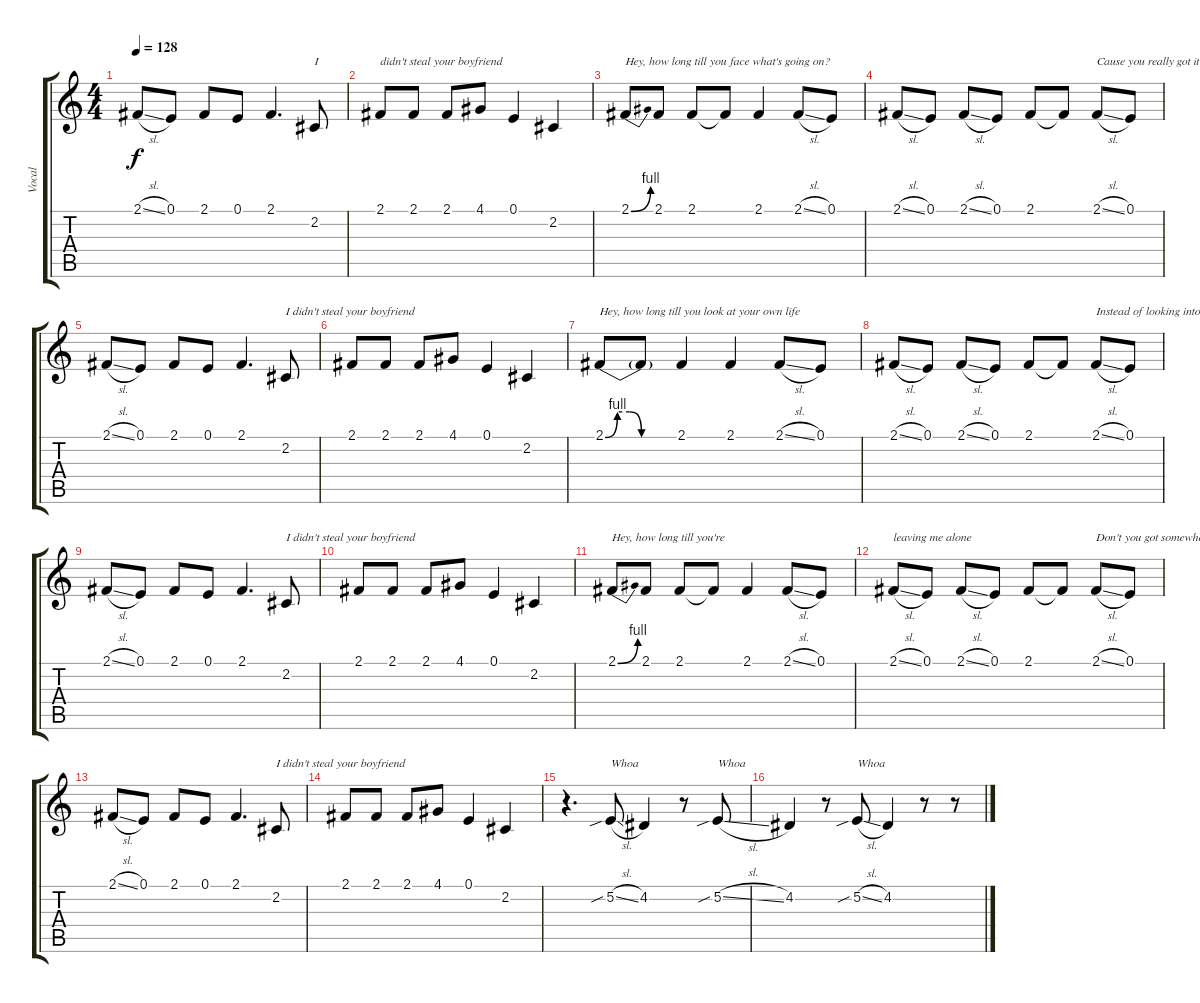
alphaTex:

\track ("Vocal" "Vocal") {instrument harmonica}
\staff {score tabs}
\tuning (E4 B3 G3 D3 A2 E2) {hide}
\ts (4 4)
\tempo 128
\clef g2
\ks c
2.1{sl}.8{dy f} 0.1.8 2.1.8 0.1.8 2.1.4{d} 2.2.8{txt "I"} |
2.1.8{txt "didn't steal your boyfriend"} 2.1.8 2.1.8 4.1.8 0.1.4 2.2.4 |
2.1{be (bend 0 0 60 4)}.8{txt "Hey, how long till you face what's going on?"} 2.1.8 2.1.8 2.1{t}.8 2.1.4 2.1{sl}.8 0.1.8 |
2.1{sl}.8 0.1.8 2.1{sl}.8 0.1.8 2.1.8 2.1{t}.8 2.1{sl}.8{txt "Cause you really got it wrong"} 0.1.8 |
2.1{sl}.8 0.1.8 2.1.8 0.1.8 2.1.4{d} 2.2.8{txt "I didn't steal your boyfriend"} |
2.1.8 2.1.8 2.1.8 4.1.8 0.1.4 2.2.4 |
2.1{be (custom 0 0 10 4 20 4 30 0 60 0)}.8{txt "Hey, how long till you look at your own life"} 2.1{t}.8 2.1.4 2.1.4 2.1{sl}.8 0.1.8 |
2.1{sl}.8 0.1.8 2.1{sl}.8 0.1.8 2.1.8 2.1{t}.8 2.1{sl}.8{txt "Instead of looking into mine"} 0.1.8 |
2.1{sl}.8 0.1.8 2.1.8 0.1.8 2.1.4{d} 2.2.8{txt "I didn't steal your boyfriend"} |
2.1.8 2.1.8 2.1.8 4.1.8 0.1.4 2.2.4 |
2.1{be (bend 0 0 60 4)}.8{txt "Hey, how long till you're "} 2.1.8 2.1.8 2.1{t}.8 2.1.4 2.1{sl}.8 0.1.8 |
2.1{sl}.8{txt "leaving me alone"} 0.1.8 2.1{sl}.8 0.1.8 2.1.8 2.1{t}.8 2.1{sl}.8{txt "Don't you got somewhere to go?"} 0.1.8 |
2.1{sl}.8 0.1.8 2.1.8 0.1.8 2.1.4{d} 2.2.8{txt "I didn't steal your boyfriend"} |
2.1.8 2.1.8 2.1.8 4.1.8 0.1.4 2.2.4 |
r.4{d} 5.2{sib sl}.8{txt "Whoa"} 4.2.4 r.8 5.2{sib sl}.8{txt "Whoa"} |
4.2.4 r.8 5.2{sib sl}.8{txt "Whoa"} 4.2.4 r.8 r.8
